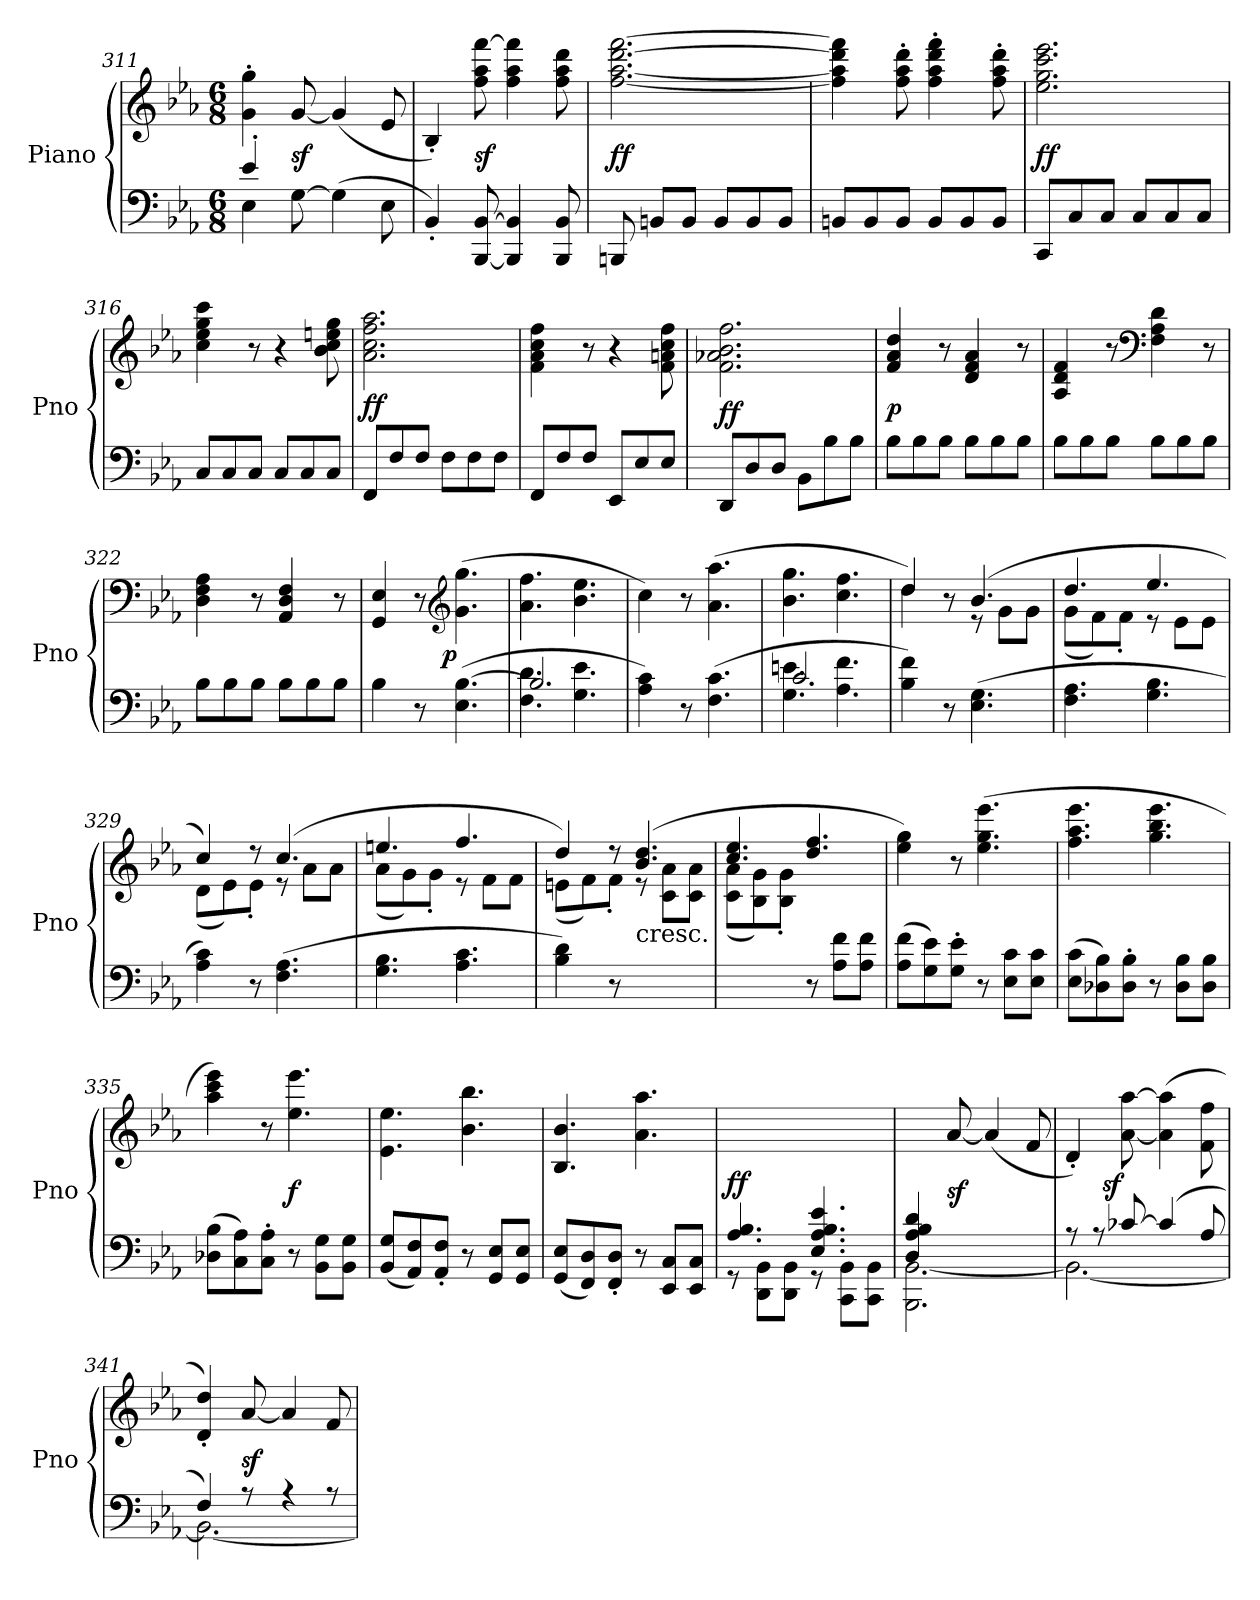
**kern	**kern	**dynam
*part1	*part1	*part1
*staff2	*staff1	*staff1/2
*I"Piano	*	*
*I'Pno	*	*
*clefF4	*clefG2	*
*k[b-e-a-]	*k[b-e-a-]	*
*M6/8	*M6/8	*
=311	=311	=311
*^	*	*
4e-'	4E-	4g' 4gg'	.
8ryy	[8G	[8g	sf
4.ryy	(4G]	(4g]	.
.	8E-	8e-	.
*v	*v	*	*
=312	=312	=312
4BB-')	4B-')	.
[8BBB- [8BB-	8ff 8aa- [8fff	sf
4BBB-] 4BB-]	4ff 4aa- 4fff]	.
8BBB- 8BB-	8ff 8aa- 8ddd	.
=313	=313	=313
8BBBn	[2.ff [2.aa- [2.ddd [2.fff	ff
8BBnL	.	.
8BBJ	.	.
8BBL	.	.
8BB	.	.
8BBJ	.	.
=314	=314	=314
8BBnL	4ff] 4aa-] 4ddd] 4fff]	.
8BB	.	.
8BBJ	8ff' 8aa-' 8ddd'	.
8BBL	4ff' 4aa-' 4ddd' 4fff'	.
8BB	.	.
8BBJ	8ff' 8aa-' 8ddd'	.
=315	=315	=315
8CCL	2.ee- 2.gg 2.ccc 2.eee-	ff
8C	.	.
8CJ	.	.
8CL	.	.
8C	.	.
8CJ	.	.
=316	=316	=316
8CL	4cc 4ee- 4gg 4ccc	.
8C	.	.
8CJ	8r	.
8CL	4r	.
8C	.	.
8CJ	8b- 8cc 8een 8gg	.
=317	=317	=317
8FFL	2.a- 2.cc 2.ff 2.aa-	ff
8F	.	.
8FJ	.	.
8FL	.	.
8F	.	.
8FJ	.	.
=318	=318	=318
8FFL	4f 4a- 4cc 4ff	.
8F	.	.
8FJ	8r	.
8EE-L	4r	.
8E-	.	.
8E-J	8f 8an 8cc 8ff	.
=319	=319	=319
8DDL	2.f 2.a-X 2.b- 2.ff	ff
8D	.	.
8DJ	.	.
8BB-L	.	.
8B-	.	.
8B-J	.	.
=320	=320	=320
8B-L	4f 4a- 4dd	p
8B-	.	.
8B-J	8r	.
8B-L	4d 4f 4a-	.
8B-	.	.
8B-J	8r	.
=321	=321	=321
8B-L	4A- 4d 4f	.
8B-	.	.
8B-J	8r	.
*	*clefF4	*
8B-L	4F 4A- 4d	.
8B-	.	.
8B-J	8r	.
=322	=322	=322
8B-L	4D 4F 4A-	.
8B-	.	.
8B-J	8r	.
8B-L	4AA- 4D 4F	.
8B-	.	.
8B-J	8r	.
=323	=323	=323
4B-	4GG 4E-	.
8r	8r	.
*	*clefG2	*
!	!	!LO:DY:rj
(4.E- [4.B-	(4.g 4.gg	p
=324	=324	=324
*^	*	*
4.F\ 4.d\	2.B-/]	4.a- 4.ff	.
4.G\ 4.e-\	.	4.b- 4.ee-	.
*v	*v	*	*
=325	=325	=325
4A- 4c)	4cc)	.
8r	8r	.
(4.F 4.c	(4.a- 4.aa-	.
=326	=326	=326
*^	*	*
4.G\ 4.en\	2.c/	4.b- 4.gg	.
4.A-\ 4.f\	.	4.cc 4.ff	.
*v	*v	*	*
=327	=327	=327
*	*^	*
4B- 4f)	4dd)	4dd	.
8r	8r	8ryy	.
(4.E- 4.G	(4.b-	8r	.
.	.	8gL	.
.	.	8gJ	.
=328	=328	=328	=328
4.F 4.A-	4.dd	(8gL	.
.	.	8f)	.
.	.	8f'J	.
4.G 4.B-	4.ee-	8re	.
.	.	8e-L	.
.	.	8e-J	.
=329	=329	=329	=329
4A- 4c)	4cc)	(8dL	.
.	.	8e-)	.
8r	8rdd	8e-'J	.
(4.F 4.A-	(4.cc	8re	.
.	.	8a-L	.
.	.	8a-J	.
=330	=330	=330	=330
4.G 4.B-	4.een	(8a-L	.
.	.	8g)	.
.	.	8g'J	.
4.A- 4.c	4.ff	8re	.
.	.	8fL	.
.	.	8fJ	.
=331	=331	=331	=331
4B- 4d)	4dd)	(8enL	.
.	.	8f)	.
8r	8rdd	8f'J	.
!	!LO:TX:c:t=cresc.	!	!
4.ryy	(4.b- 4.dd	8r	.
.	.	8c 8a-L	.
.	.	8c 8a-J	.
=332	=332	=332	=332
4.ryy	4.cc 4.ee-	(8c 8a-L	.
.	.	8B- 8g)	.
.	.	8B-' 8g'J	.
8r	4.dd/ 4.ff/	4.ryy	.
8A- 8fL	.	.	.
8A- 8fJ	.	.	.
*	*v	*v	*
=333	=333	=333
(8A- 8fL	4ee- 4gg)	.
8G 8e-)	.	.
8G' 8e-'J	8r	.
8r	(4.ee- 4.gg 4.eee-	.
8E- 8cL	.	.
8E- 8cJ	.	.
=334	=334	=334
(8E- 8cL	4.ff 4.aa- 4.eee-	.
8D-X 8B-)	.	.
8D-' 8B-'J	.	.
8r	4.gg 4.bb- 4.eee-	.
8D- 8B-L	.	.
8D- 8B-J	.	.
=335	=335	=335
(8D-X 8B-L	4aa- 4ccc 4eee-)	.
8C 8A-)	.	.
8C' 8A-'J	8r	.
8r	4.ee- 4.eee-	f
8BB- 8GL	.	.
8BB- 8GJ	.	.
=336	=336	=336
(8BB-/ 8G/L	4.e-\ 4.ee-\	.
8AA-/ 8F/)	.	.
8AA-'/ 8F'/J	.	.
8r	4.b- 4.bb-	.
8GG 8E-L	.	.
8GG 8E-J	.	.
=337	=337	=337
(8GG 8E-L	4.B- 4.b-	.
8FF 8D)	.	.
8FF' 8D'J	.	.
8r	4.a- 4.aa-	.
8EE- 8CL	.	.
8EE- 8CJ	.	.
=338	=338	=338
*^	*	*
4.A- 4.B-	8rGG	2.ryy	ff
.	8DD 8BB-L	.	.
.	8DD 8BB-J	.	.
4.E- 4.A- 4.B- 4.e-	8rGG	.	.
.	8CC 8BB-L	.	.
.	8CC 8BB-J	.	.
=339	=339	=339	=339
4D 4A- 4B- 4d	2.BBB- [2.BB-	4ryy	.
8ryy	.	[8a-	sf
4.ryy	.	(4a-]	.
.	.	8f	.
=340	=340	=340	=340
8rA	2.BB-_	4d')	.
8rA	.	.	.
!	!	!	!LO:DY:rj
[8c-X	.	[8a- [8aa-	sf
(4c-]	.	(4a-] 4aa-]	.
8A-	.	8f 8ff	.
=341	=341	=341	=341
4F)	2.BB-_	4d' 4dd')	.
8rA	.	[8a-	sf
4rA	.	4a-]	.
8rA	.	8f	.
*v	*v	*	*
=	=	=
*-	*-	*-
